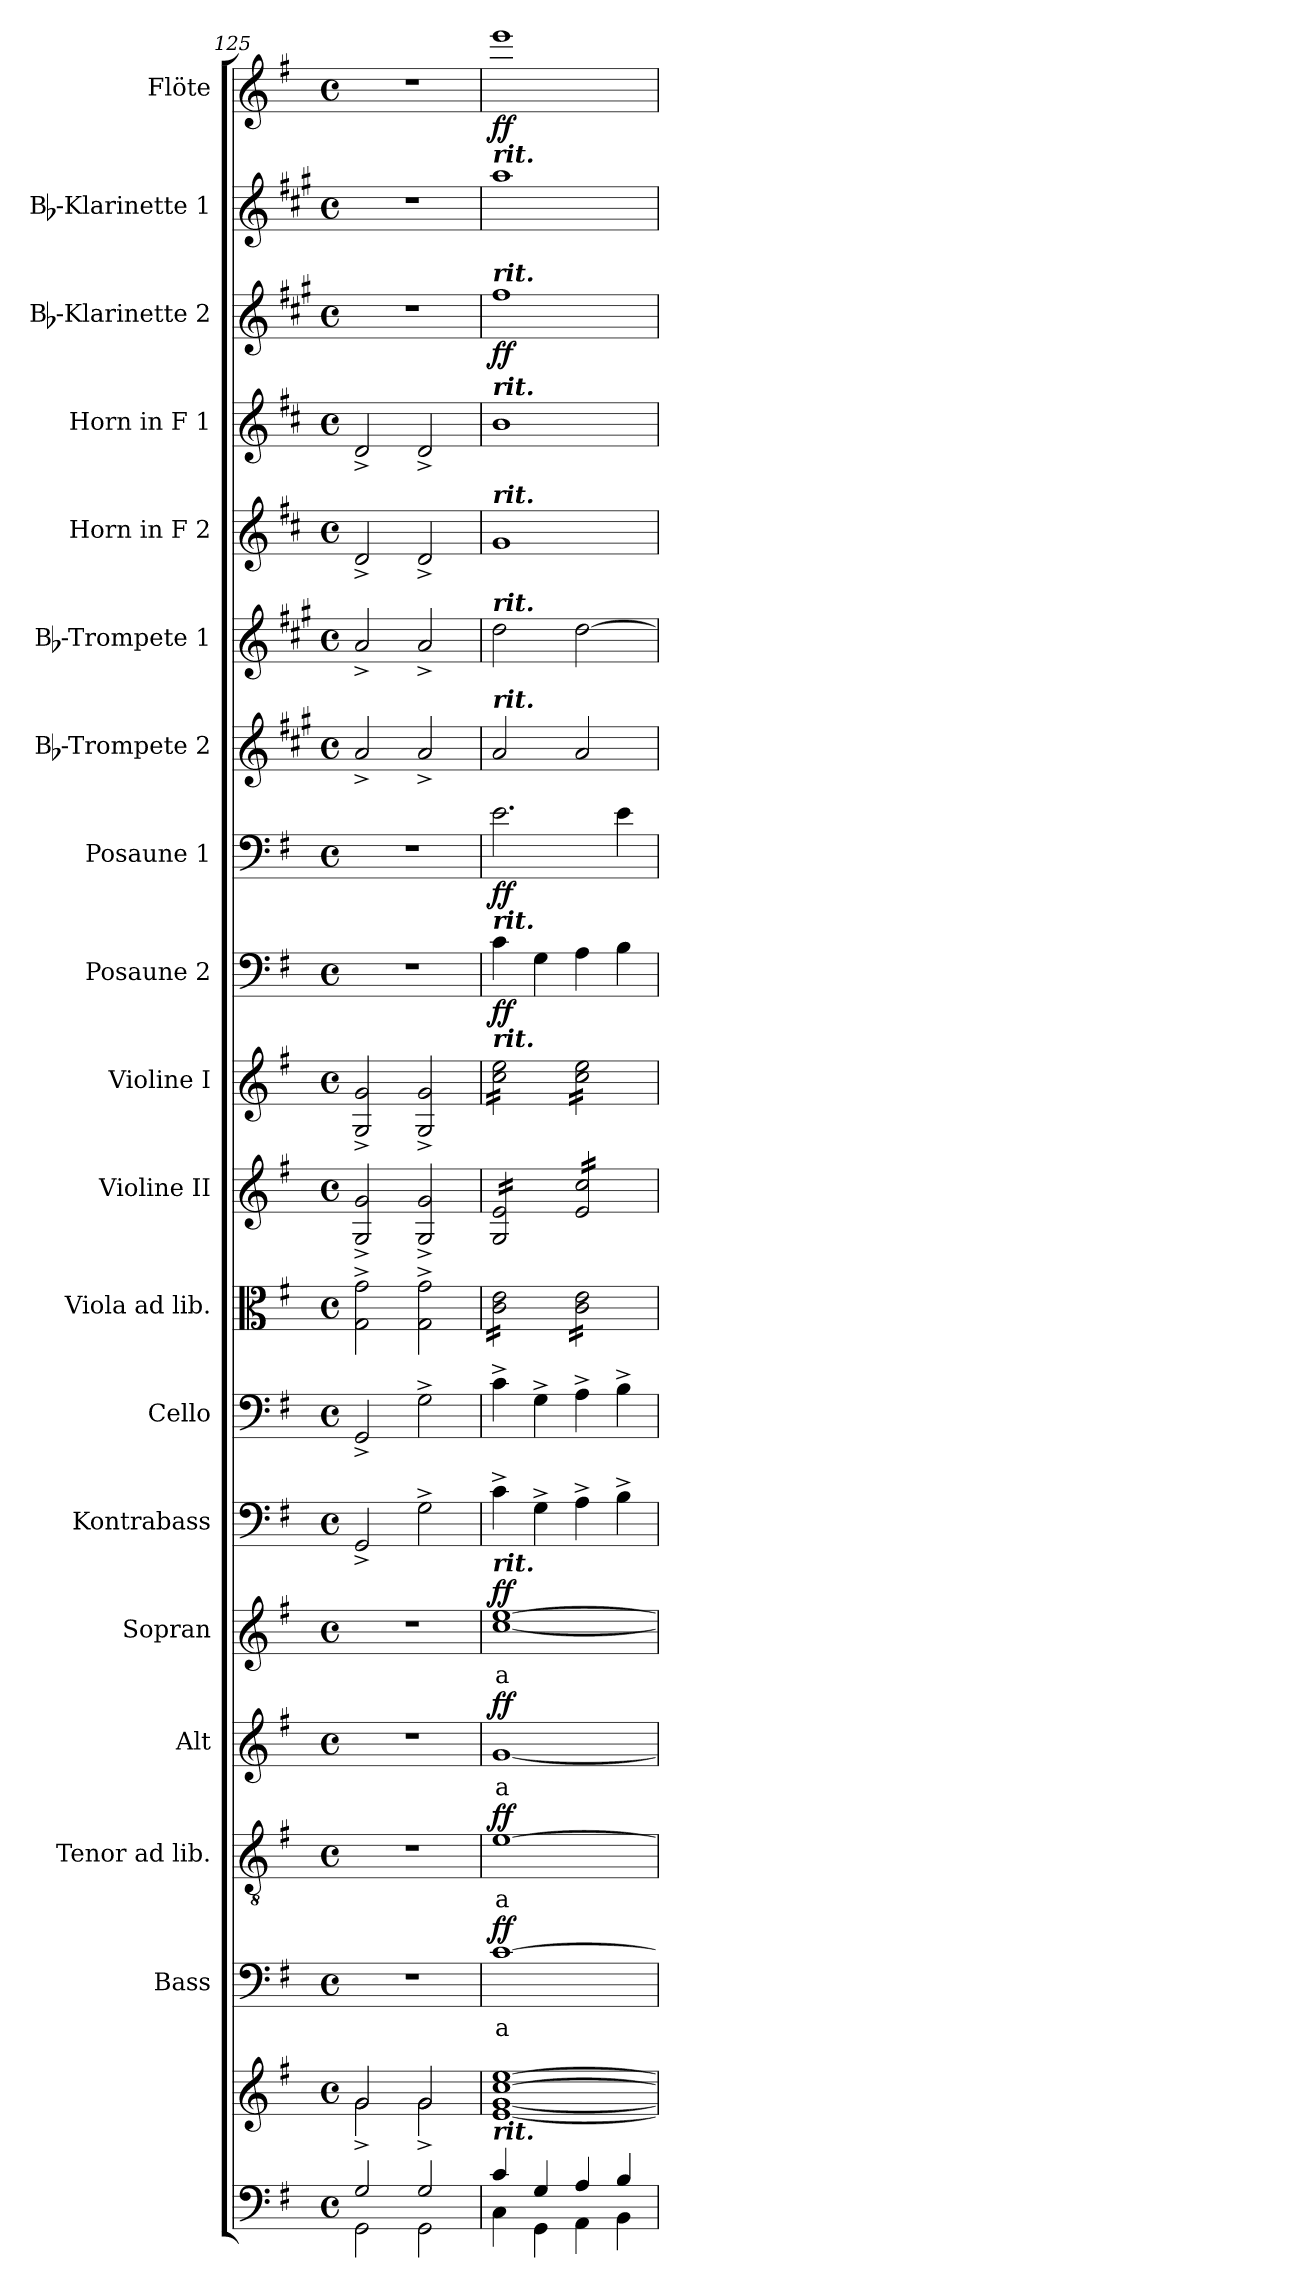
**kern	**kern	**kern	**text	**dynam	**kern	**text	**dynam	**kern	**text	**dynam	**kern	**text	**dynam	**kern	**kern	**kern	**kern	**kern	**kern	**dynam	**kern	**dynam	**kern	**kern	**kern	**kern	**kern	**dynam	**kern	**kern	**dynam
*part19	*part19	*part18	*part18	*part18	*part17	*part17	*part17	*part16	*part16	*part16	*part15	*part15	*part15	*part14	*part13	*part12	*part11	*part10	*part9	*part9	*part8	*part8	*part7	*part6	*part5	*part4	*part3	*part3	*part2	*part1	*part1
*staff20	*staff19	*staff18	*staff18	*staff18	*staff17	*staff17	*staff17	*staff16	*staff16	*staff16	*staff15	*staff15	*staff15	*staff14	*staff13	*staff12	*staff11	*staff10	*staff9	*staff9	*staff8	*staff8	*staff7	*staff6	*staff5	*staff4	*staff3	*staff3	*staff2	*staff1	*staff1
*	*	*I"Bass	*	*	*I"Tenor ad lib.	*	*	*I"Alt	*	*	*I"Sopran	*	*	*I"Kontrabass	*I"Cello	*I"Viola ad lib.	*I"Violine II	*I"Violine I	*I"Posaune 2	*	*I"Posaune 1	*	*I"Bb-Trompete 2	*I"Bb-Trompete 1	*I"Horn in F 2	*I"Horn in F 1	*I"Bb-Klarinette 2	*	*I"Bb-Klarinette 1	*I"Flöte	*
*	*	*I'B.	*	*	*I'T.	*	*	*I'A.	*	*	*I'S.	*	*	*I'Kb.	*	*I'Vla.	*I'Vl. II	*I'Vl. I	*I'Pos. 2	*	*I'Pos. 1	*	*I'Bb Trp. 2	*I'Bb Trp. 1	*	*	*I'Bb Kl. 2	*	*I'Bb Kl. 1	*I'Fl.	*
*clefF4	*clefG2	*clefF4	*	*	*clefGv2	*	*	*clefG2	*	*	*clefG2	*	*	*clefF4	*clefF4	*clefC3	*clefG2	*clefG2	*clefF4	*	*clefF4	*	*clefG2	*clefG2	*clefG2	*clefG2	*clefG2	*	*clefG2	*clefG2	*
*	*	*	*	*	*	*	*	*	*	*	*	*	*	*ITrd7c12	*	*	*	*	*	*	*	*	*ITrd1c2	*ITrd1c2	*ITrd4c7	*ITrd4c7	*ITrd1c2	*	*ITrd1c2	*	*
*k[f#]	*k[f#]	*k[f#]	*	*	*k[f#]	*	*	*k[f#]	*	*	*k[f#]	*	*	*k[f#]	*k[f#]	*k[f#]	*k[f#]	*k[f#]	*k[f#]	*	*k[f#]	*	*k[f#]	*k[f#]	*k[f#]	*k[f#]	*k[f#]	*	*k[f#]	*k[f#]	*
*G:	*G:	*G:	*	*	*G:	*	*	*G:	*	*	*G:	*	*	*G:	*G:	*G:	*G:	*G:	*G:	*	*G:	*	*G:	*G:	*G:	*G:	*G:	*	*G:	*G:	*
*M4/4	*M4/4	*M4/4	*	*	*M4/4	*	*	*M4/4	*	*	*M4/4	*	*	*M4/4	*M4/4	*M4/4	*M4/4	*M4/4	*M4/4	*	*M4/4	*	*M4/4	*M4/4	*M4/4	*M4/4	*M4/4	*	*M4/4	*M4/4	*
*met(c)	*met(c)	*met(c)	*	*	*met(c)	*	*	*met(c)	*	*	*met(c)	*	*	*met(c)	*met(c)	*met(c)	*met(c)	*met(c)	*met(c)	*	*met(c)	*	*met(c)	*met(c)	*met(c)	*met(c)	*met(c)	*	*met(c)	*met(c)	*
=125	=125	=125	=125	=125	=125	=125	=125	=125	=125	=125	=125	=125	=125	=125	=125	=125	=125	=125	=125	=125	=125	=125	=125	=125	=125	=125	=125	=125	=125	=125	=125
*^	*^	*	*	*	*	*	*	*	*	*	*	*	*	*	*	*	*	*	*	*	*	*	*	*	*	*	*	*	*	*	*
2G/	2GG\	2g/	2g^<\	1r	.	.	1r	.	.	1r	.	.	1r	.	.	2GGG^</	2GG^</	2G\^> 2g\^>	2G/^< 2g/^<	2G/^< 2g/^<	1r	.	1r	.	2g^</	2g^</	2G^</	2G^</	1r	.	1r	1r	.
2G/	2GG\	2g/	2g^<\	.	.	.	.	.	.	.	.	.	.	.	.	2GG^>\	2G^>\	2G\^> 2g\^>	2G/^< 2g/^<	2G/^< 2g/^<	.	.	.	.	2g^</	2g^</	2G^</	2G^</	.	.	.	.	.
=126	=126	=126	=126	=126	=126	=126	=126	=126	=126	=126	=126	=126	=126	=126	=126	=126	=126	=126	=126	=126	=126	=126	=126	=126	=126	=126	=126	=126	=126	=126	=126	=126	=126
!	!	!	!	!	!	!	!	!	!	!	!	!	!	!	!	!	!	!	!	!	!	!	!	!	!	!	!	!	!	!	!	!LO:TX:b:Bi:t=rit.	!
!	!	!	!	!	!	!	!	!	!	!	!	!	!	!	!	!	!	!	!	!	!	!	!	!	!	!	!	!	!LO:TX:a:Bi:t=rit.	!	!	!	!
!	!	!	!	!	!	!	!	!	!	!	!	!	!	!	!	!	!	!	!	!	!	!	!	!	!	!	!	!LO:TX:a:Bi:t=rit.	!	!	!	!	!
!	!	!	!	!	!	!	!	!	!	!	!	!	!	!	!	!	!	!	!	!	!	!	!	!	!	!	!LO:TX:a:Bi:t=rit.	!	!	!	!	!	!
!	!	!	!	!	!	!	!	!	!	!	!	!	!	!	!	!	!	!	!	!	!	!	!	!	!	!LO:TX:a:Bi:t=rit.	!	!	!	!	!	!	!
!	!	!	!	!	!	!	!	!	!	!	!	!	!	!	!	!	!	!	!	!	!	!	!	!	!LO:TX:a:Bi:t=rit.	!	!	!	!	!	!	!	!
!	!	!	!	!	!	!	!	!	!	!	!	!	!	!	!	!	!	!	!	!	!	!	!LO:TX:b:Bi:t=rit.	!	!	!	!	!	!	!	!	!	!
!	!	!	!	!	!	!	!	!	!	!	!	!	!	!	!	!	!	!	!	!	!LO:TX:b:Bi:t=rit.	!	!	!	!	!	!	!	!	!	!	!	!
!	!	!	!	!	!	!	!	!	!	!	!	!	!LO:TX:a:Bi:t=rit.	!	!	!	!	!	!	!	!	!	!	!	!	!	!	!	!	!	!	!	!
!	!	!LO:TX:b:Bi:t=rit.	!	!	!	!	!	!	!	!	!	!	!	!	!	!	!	!	!	!	!	!	!	!	!	!	!	!	!	!	!	!	!
!	!	!	!	!	!LO:LY:b	!LO:DY:a	!	!LO:LY:b	!LO:DY:a	!	!LO:LY:b	!LO:DY:a	!	!LO:LY:b	!LO:DY:a	!	!	!	!	!	!	!LO:DY:b	!	!LO:DY:b	!	!	!	!	!	!LO:DY:b	!	!	!LO:DY:b
*	*	*	*	*	*	*	*	*	*	*	*	*	*	*	*	*	*	*tremolo	*	*	*	*	*	*	*	*	*	*	*	*	*	*	*
*	*	*	*	*	*	*	*	*	*	*	*	*	*	*	*	*	*	*	*tremolo	*	*	*	*	*	*	*	*	*	*	*	*	*	*
*	*	*	*	*	*	*	*	*	*	*	*	*	*	*	*	*	*	*	*	*tremolo	*	*	*	*	*	*	*	*	*	*	*	*	*
4c/	4C\	[>1cc [>1ee	[<1e [<1g	[1c	a-	ff	[1e	a-	ff	[1g	a-	ff	[1cc [1ee	a-	ff	4C^>\	4c^>\	16c\ 16e\LL	16G/ 16e/LL	16cc\ 16ee\LL	4c\	ff	2.e\	ff	2g/	2cc\	1c	1e	1ee	ff	1gg	1eee	ff
.	.	.	.	.	.	.	.	.	.	.	.	.	.	.	.	.	.	16c\ 16e\	16G/ 16e/	16cc\ 16ee\	.	.	.	.	.	.	.	.	.	.	.	.	.
.	.	.	.	.	.	.	.	.	.	.	.	.	.	.	.	.	.	16c\ 16e\	16G/ 16e/	16cc\ 16ee\	.	.	.	.	.	.	.	.	.	.	.	.	.
.	.	.	.	.	.	.	.	.	.	.	.	.	.	.	.	.	.	16c\ 16e\	16G/ 16e/	16cc\ 16ee\	.	.	.	.	.	.	.	.	.	.	.	.	.
4G/	4GG\	.	.	.	.	.	.	.	.	.	.	.	.	.	.	4GG^>\	4G^>\	16c\ 16e\	16G/ 16e/	16cc\ 16ee\	4G\	.	.	.	.	.	.	.	.	.	.	.	.
.	.	.	.	.	.	.	.	.	.	.	.	.	.	.	.	.	.	16c\ 16e\	16G/ 16e/	16cc\ 16ee\	.	.	.	.	.	.	.	.	.	.	.	.	.
.	.	.	.	.	.	.	.	.	.	.	.	.	.	.	.	.	.	16c\ 16e\	16G/ 16e/	16cc\ 16ee\	.	.	.	.	.	.	.	.	.	.	.	.	.
.	.	.	.	.	.	.	.	.	.	.	.	.	.	.	.	.	.	16c\ 16e\JJ	16G/ 16e/JJ	16cc\ 16ee\JJ	.	.	.	.	.	.	.	.	.	.	.	.	.
4A/	4AA\	.	.	.	.	.	.	.	.	.	.	.	.	.	.	4AA^>\	4A^>\	16c\ 16e\LL	16e/ 16cc/LL	16cc\ 16ee\LL	4A\	.	.	.	2g/	[2cc\	.	.	.	.	.	.	.
.	.	.	.	.	.	.	.	.	.	.	.	.	.	.	.	.	.	16c\ 16e\	16e/ 16cc/	16cc\ 16ee\	.	.	.	.	.	.	.	.	.	.	.	.	.
.	.	.	.	.	.	.	.	.	.	.	.	.	.	.	.	.	.	16c\ 16e\	16e/ 16cc/	16cc\ 16ee\	.	.	.	.	.	.	.	.	.	.	.	.	.
.	.	.	.	.	.	.	.	.	.	.	.	.	.	.	.	.	.	16c\ 16e\	16e/ 16cc/	16cc\ 16ee\	.	.	.	.	.	.	.	.	.	.	.	.	.
4B/	4BB\	.	.	.	.	.	.	.	.	.	.	.	.	.	.	4BB^>\	4B^>\	16c\ 16e\	16e/ 16cc/	16cc\ 16ee\	4B\	.	4e\	.	.	.	.	.	.	.	.	.	.
.	.	.	.	.	.	.	.	.	.	.	.	.	.	.	.	.	.	16c\ 16e\	16e/ 16cc/	16cc\ 16ee\	.	.	.	.	.	.	.	.	.	.	.	.	.
.	.	.	.	.	.	.	.	.	.	.	.	.	.	.	.	.	.	16c\ 16e\	16e/ 16cc/	16cc\ 16ee\	.	.	.	.	.	.	.	.	.	.	.	.	.
.	.	.	.	.	.	.	.	.	.	.	.	.	.	.	.	.	.	16c\ 16e\JJ	16e/ 16cc/JJ	16cc\ 16ee\JJ	.	.	.	.	.	.	.	.	.	.	.	.	.
*	*	*	*	*	*	*	*	*	*	*	*	*	*	*	*	*	*	*	*	*Xtremolo	*	*	*	*	*	*	*	*	*	*	*	*	*
*	*	*	*	*	*	*	*	*	*	*	*	*	*	*	*	*	*	*	*Xtremolo	*	*	*	*	*	*	*	*	*	*	*	*	*	*
*	*	*	*	*	*	*	*	*	*	*	*	*	*	*	*	*	*	*Xtremolo	*	*	*	*	*	*	*	*	*	*	*	*	*	*	*
*v	*v	*	*	*	*	*	*	*	*	*	*	*	*	*	*	*	*	*	*	*	*	*	*	*	*	*	*	*	*	*	*	*	*
*	*v	*v	*	*	*	*	*	*	*	*	*	*	*	*	*	*	*	*	*	*	*	*	*	*	*	*	*	*	*	*	*	*
=	=	=	=	=	=	=	=	=	=	=	=	=	=	=	=	=	=	=	=	=	=	=	=	=	=	=	=	=	=	=	=
*-	*-	*-	*-	*-	*-	*-	*-	*-	*-	*-	*-	*-	*-	*-	*-	*-	*-	*-	*-	*-	*-	*-	*-	*-	*-	*-	*-	*-	*-	*-	*-
